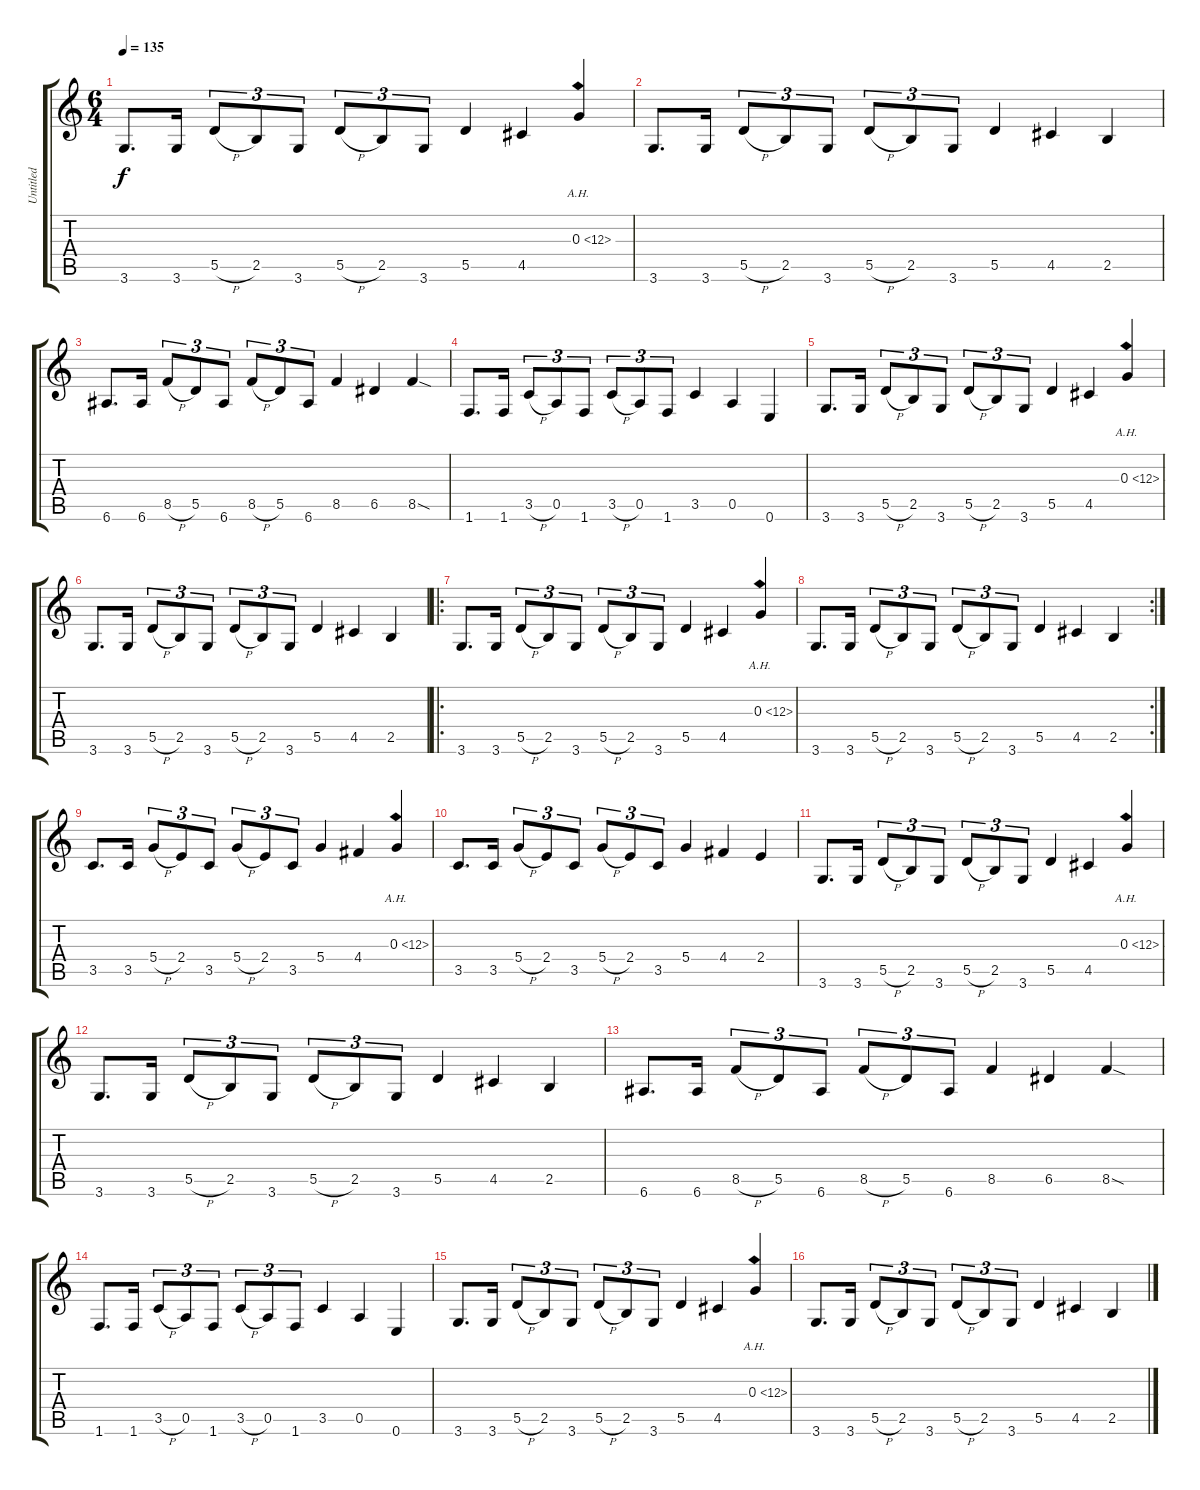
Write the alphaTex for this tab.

\track ("Untitled" "Untitled") {instrument acousticguitarnylon}
\staff {score tabs}
\tuning (E4 B3 G3 D3 A2 E2) {hide}
\ts (6 4)
\tempo 135
\clef g2
\ks c
3.6.8{d dy f} 3.6.16 5.5{h}.8{tu (3 2)} 2.5.8{tu (3 2)} 3.6.8{tu (3 2)} 5.5{h}.8{tu (3 2)} 2.5.8{tu (3 2)} 3.6.8{tu (3 2)} 5.5.4 4.5.4 0.3{ah 12}.4 |
3.6.8{d} 3.6.16 5.5{h}.8{tu (3 2)} 2.5.8{tu (3 2)} 3.6.8{tu (3 2)} 5.5{h}.8{tu (3 2)} 2.5.8{tu (3 2)} 3.6.8{tu (3 2)} 5.5.4 4.5.4 2.5.4 |
6.6.8{d} 6.6.16 8.5{h}.8{tu (3 2)} 5.5.8{tu (3 2)} 6.6.8{tu (3 2)} 8.5{h}.8{tu (3 2)} 5.5.8{tu (3 2)} 6.6.8{tu (3 2)} 8.5.4 6.5.4 8.5{sod}.4 |
1.6.8{d} 1.6.16 3.5{h}.8{tu (3 2)} 0.5.8{tu (3 2)} 1.6.8{tu (3 2)} 3.5{h}.8{tu (3 2)} 0.5.8{tu (3 2)} 1.6.8{tu (3 2)} 3.5.4 0.5.4 0.6.4 |
3.6.8{d} 3.6.16 5.5{h}.8{tu (3 2)} 2.5.8{tu (3 2)} 3.6.8{tu (3 2)} 5.5{h}.8{tu (3 2)} 2.5.8{tu (3 2)} 3.6.8{tu (3 2)} 5.5.4 4.5.4 0.3{ah 12}.4 |
3.6.8{d} 3.6.16 5.5{h}.8{tu (3 2)} 2.5.8{tu (3 2)} 3.6.8{tu (3 2)} 5.5{h}.8{tu (3 2)} 2.5.8{tu (3 2)} 3.6.8{tu (3 2)} 5.5.4 4.5.4 2.5.4 |
\ro
3.6.8{d} 3.6.16 5.5{h}.8{tu (3 2)} 2.5.8{tu (3 2)} 3.6.8{tu (3 2)} 5.5{h}.8{tu (3 2)} 2.5.8{tu (3 2)} 3.6.8{tu (3 2)} 5.5.4 4.5.4 0.3{ah 12}.4 |
\rc 2
3.6.8{d} 3.6.16 5.5{h}.8{tu (3 2)} 2.5.8{tu (3 2)} 3.6.8{tu (3 2)} 5.5{h}.8{tu (3 2)} 2.5.8{tu (3 2)} 3.6.8{tu (3 2)} 5.5.4 4.5.4 2.5.4 |
3.5.8{d} 3.5.16 5.4{h}.8{tu (3 2)} 2.4.8{tu (3 2)} 3.5.8{tu (3 2)} 5.4{h}.8{tu (3 2)} 2.4.8{tu (3 2)} 3.5.8{tu (3 2)} 5.4.4 4.4.4 0.3{ah 12}.4 |
3.5.8{d} 3.5.16 5.4{h}.8{tu (3 2)} 2.4.8{tu (3 2)} 3.5.8{tu (3 2)} 5.4{h}.8{tu (3 2)} 2.4.8{tu (3 2)} 3.5.8{tu (3 2)} 5.4.4 4.4.4 2.4.4 |
3.6.8{d} 3.6.16 5.5{h}.8{tu (3 2)} 2.5.8{tu (3 2)} 3.6.8{tu (3 2)} 5.5{h}.8{tu (3 2)} 2.5.8{tu (3 2)} 3.6.8{tu (3 2)} 5.5.4 4.5.4 0.3{ah 12}.4 |
3.6.8{d} 3.6.16 5.5{h}.8{tu (3 2)} 2.5.8{tu (3 2)} 3.6.8{tu (3 2)} 5.5{h}.8{tu (3 2)} 2.5.8{tu (3 2)} 3.6.8{tu (3 2)} 5.5.4 4.5.4 2.5.4 |
6.6.8{d} 6.6.16 8.5{h}.8{tu (3 2)} 5.5.8{tu (3 2)} 6.6.8{tu (3 2)} 8.5{h}.8{tu (3 2)} 5.5.8{tu (3 2)} 6.6.8{tu (3 2)} 8.5.4 6.5.4 8.5{sod}.4 |
1.6.8{d} 1.6.16 3.5{h}.8{tu (3 2)} 0.5.8{tu (3 2)} 1.6.8{tu (3 2)} 3.5{h}.8{tu (3 2)} 0.5.8{tu (3 2)} 1.6.8{tu (3 2)} 3.5.4 0.5.4 0.6.4 |
3.6.8{d} 3.6.16 5.5{h}.8{tu (3 2)} 2.5.8{tu (3 2)} 3.6.8{tu (3 2)} 5.5{h}.8{tu (3 2)} 2.5.8{tu (3 2)} 3.6.8{tu (3 2)} 5.5.4 4.5.4 0.3{ah 12}.4 |
3.6.8{d} 3.6.16 5.5{h}.8{tu (3 2)} 2.5.8{tu (3 2)} 3.6.8{tu (3 2)} 5.5{h}.8{tu (3 2)} 2.5.8{tu (3 2)} 3.6.8{tu (3 2)} 5.5.4 4.5.4 2.5.4
